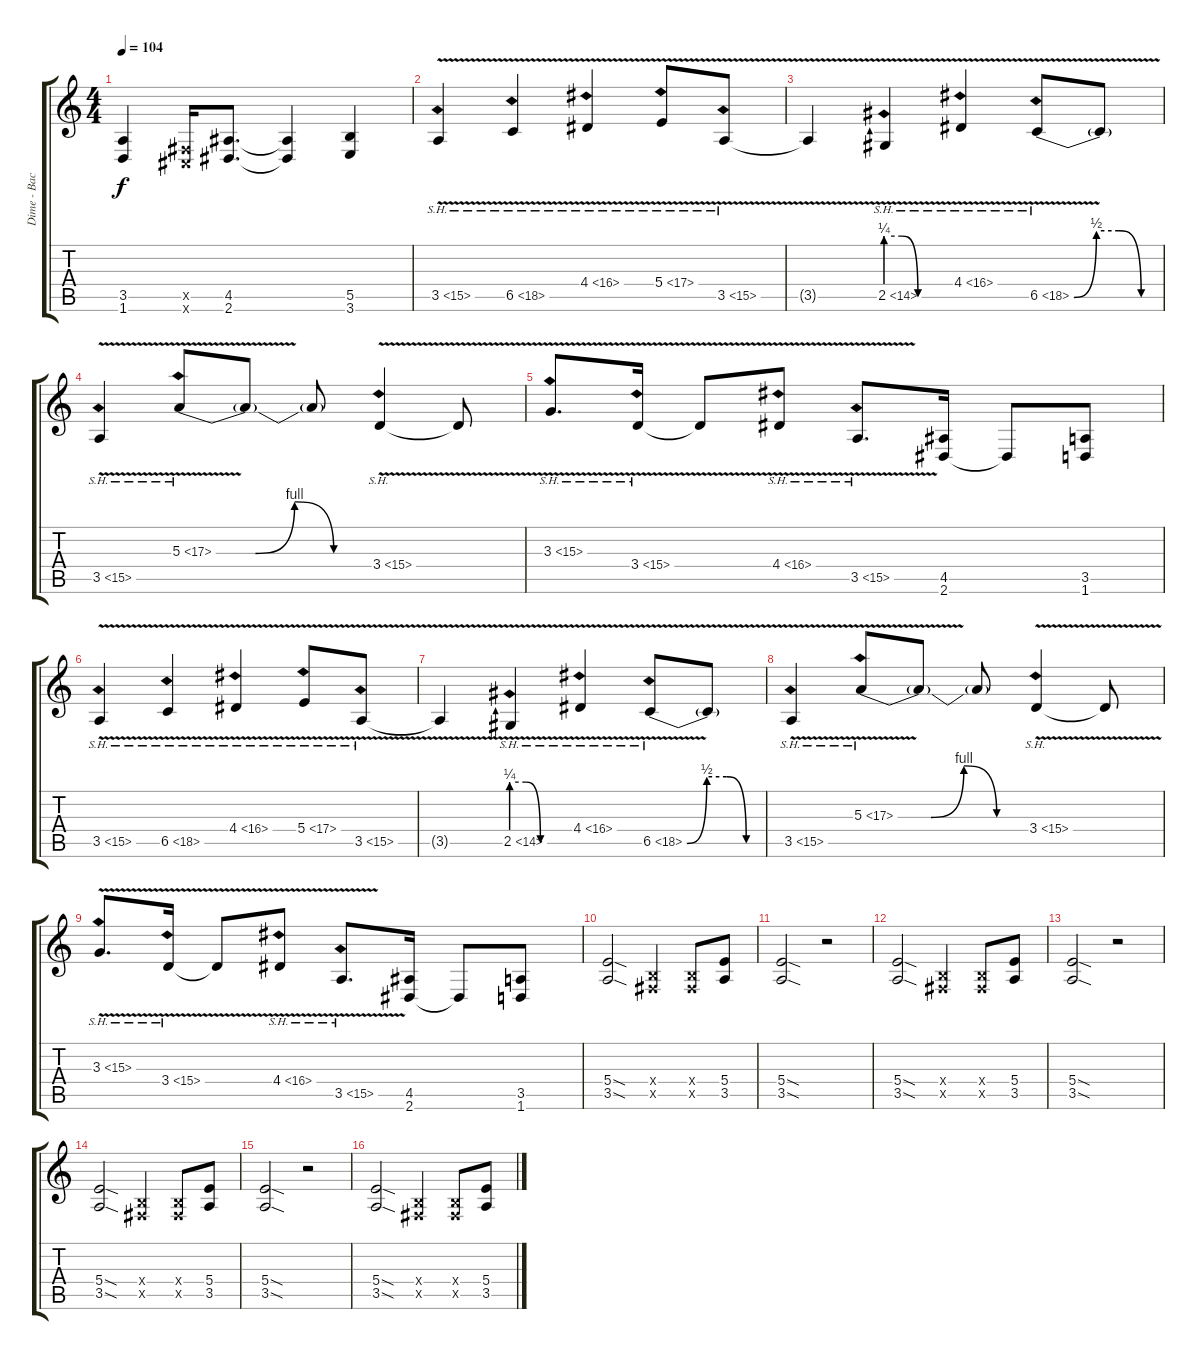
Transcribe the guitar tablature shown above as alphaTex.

\track ("Dime - Back Guitar" "Dime - Bac") {instrument distortionguitar}
\staff {score tabs}
\tuning (Db4 Ab3 E3 B2 Gb2 Db2) {hide}
\ts (4 4)
\tempo 104
\clef g2
\ks c
(3.5 1.6).4{dy f} (0.5{x} 0.6{x}).16 (4.5 2.6).8{d} (4.5{t} 2.6{t}).4 (5.5 3.6).4 |
3.5{sh 12 v}.4 6.5{sh 12 v}.4 4.4{sh 12 v}.4 5.4{sh 12 v}.8 3.5{sh 12 v}.8 |
3.5{v t}.4 2.5{be (custom 0 1 15 1 30 0 60 0) sh 12 v}.4 4.4{sh 12 v}.4 6.5{be (custom 0 0 15 2 30 2 45 0 60 0) sh 12 v}.8 6.5{t}.8 |
3.5{sh 12 v}.4 5.3{be (custom 0 0 10 0 15 0 30 4 45 0 60 0) sh 12 v}.8 5.3{t}.8 5.3{t}.8 3.4{sh 12 v}.4 3.4{t}.8 |
3.3{sh 12 v}.8{d} 3.4{sh 12 v}.16 3.4{t}.8 4.4{sh 12 v}.8 3.5{sh 12 v}.8{d} (4.5 2.6).16 2.6{t}.8 (3.5 1.6).8 |
3.5{sh 12 v}.4 6.5{sh 12 v}.4 4.4{sh 12 v}.4 5.4{sh 12 v}.8 3.5{sh 12 v}.8 |
3.5{v t}.4 2.5{be (custom 0 1 15 1 30 0 60 0) sh 12 v}.4 4.4{sh 12 v}.4 6.5{be (custom 0 0 15 2 30 2 45 0 60 0) sh 12 v}.8 6.5{t}.8 |
3.5{sh 12 v}.4 5.3{be (custom 0 0 10 0 15 0 30 4 45 0 60 0) sh 12 v}.8 5.3{t}.8 5.3{t}.8 3.4{sh 12 v}.4 3.4{t}.8 |
3.3{sh 12 v}.8{d} 3.4{sh 12 v}.16 3.4{t}.8 4.4{sh 12 v}.8 3.5{sh 12 v}.8{d} (4.5 2.6).16 2.6{t}.8 (3.5 1.6).8 |
(5.4{sod} 3.5{sod}).2 (0.4{x} 0.5{x}).4 (0.4{x} 0.5{x}).8 (5.4 3.5).8 |
(5.4{sod} 3.5{sod}).2 r.2 |
(5.4{sod} 3.5{sod}).2 (0.4{x} 0.5{x}).4 (0.4{x} 0.5{x}).8 (5.4 3.5).8 |
(5.4{sod} 3.5{sod}).2 r.2 |
(5.4{sod} 3.5{sod}).2 (0.4{x} 0.5{x}).4 (0.4{x} 0.5{x}).8 (5.4 3.5).8 |
(5.4{sod} 3.5{sod}).2 r.2 |
(5.4{sod} 3.5{sod}).2 (0.4{x} 0.5{x}).4 (0.4{x} 0.5{x}).8 (5.4 3.5).8
